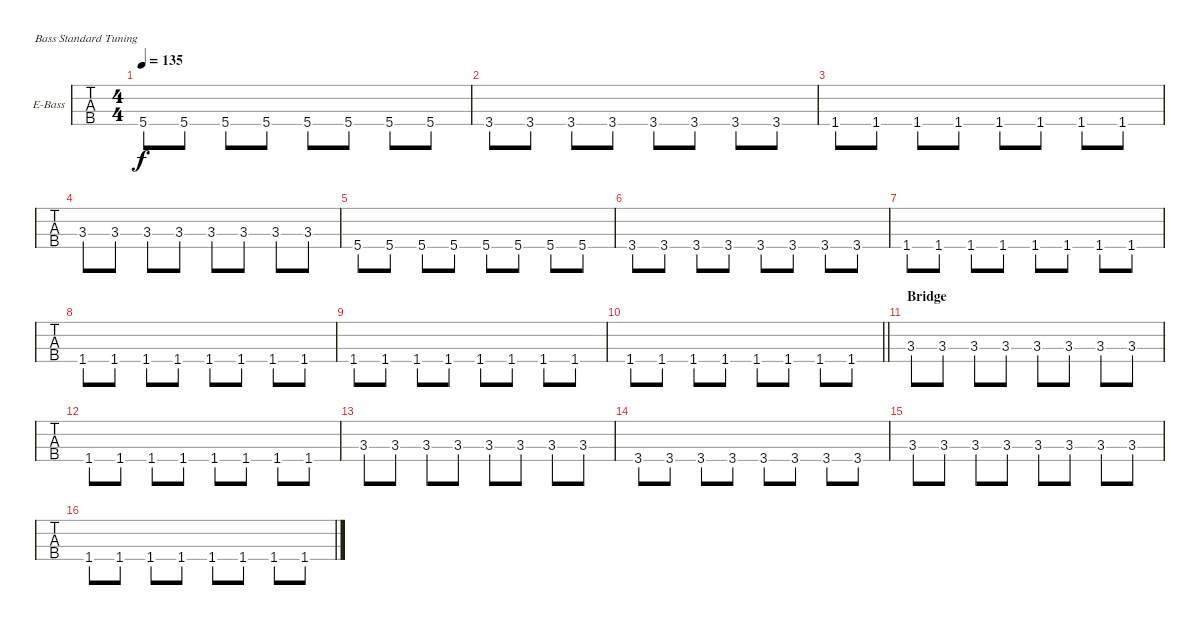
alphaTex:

\bracketExtendMode groupsimilarinstruments
\firstSystemTrackNameOrientation horizontal
\otherSystemsTrackNameOrientation horizontal
\track ("Bass" "E-Bass") {multiBarRest instrument electricbassfinger}
\staff {tabs}
\tuning (G2 D2 A1 E1)
\ts (4 4)
\tempo 135
\clef f4
\ks c
5.4.8{dy f} 5.4.8 5.4.8 5.4.8 5.4.8 5.4.8 5.4.8 5.4.8 |
3.4.8 3.4.8 3.4.8 3.4.8 3.4.8 3.4.8 3.4.8 3.4.8 |
1.4.8 1.4.8 1.4.8 1.4.8 1.4.8 1.4.8 1.4.8 1.4.8 |
3.3.8 3.3.8 3.3.8 3.3.8 3.3.8 3.3.8 3.3.8 3.3.8 |
5.4.8 5.4.8 5.4.8 5.4.8 5.4.8 5.4.8 5.4.8 5.4.8 |
3.4.8 3.4.8 3.4.8 3.4.8 3.4.8 3.4.8 3.4.8 3.4.8 |
1.4.8 1.4.8 1.4.8 1.4.8 1.4.8 1.4.8 1.4.8 1.4.8 |
1.4.8 1.4.8 1.4.8 1.4.8 1.4.8 1.4.8 1.4.8 1.4.8 |
1.4.8 1.4.8 1.4.8 1.4.8 1.4.8 1.4.8 1.4.8 1.4.8 |
\barLineRight lightlight
1.4.8 1.4.8 1.4.8 1.4.8 1.4.8 1.4.8 1.4.8 1.4.8 |
\section ("" "Bridge")
3.3.8 3.3.8 3.3.8 3.3.8 3.3.8 3.3.8 3.3.8 3.3.8 |
1.4.8 1.4.8 1.4.8 1.4.8 1.4.8 1.4.8 1.4.8 1.4.8 |
3.3.8 3.3.8 3.3.8 3.3.8 3.3.8 3.3.8 3.3.8 3.3.8 |
3.4.8 3.4.8 3.4.8 3.4.8 3.4.8 3.4.8 3.4.8 3.4.8 |
3.3.8 3.3.8 3.3.8 3.3.8 3.3.8 3.3.8 3.3.8 3.3.8 |
1.4.8 1.4.8 1.4.8 1.4.8 1.4.8 1.4.8 1.4.8 1.4.8
